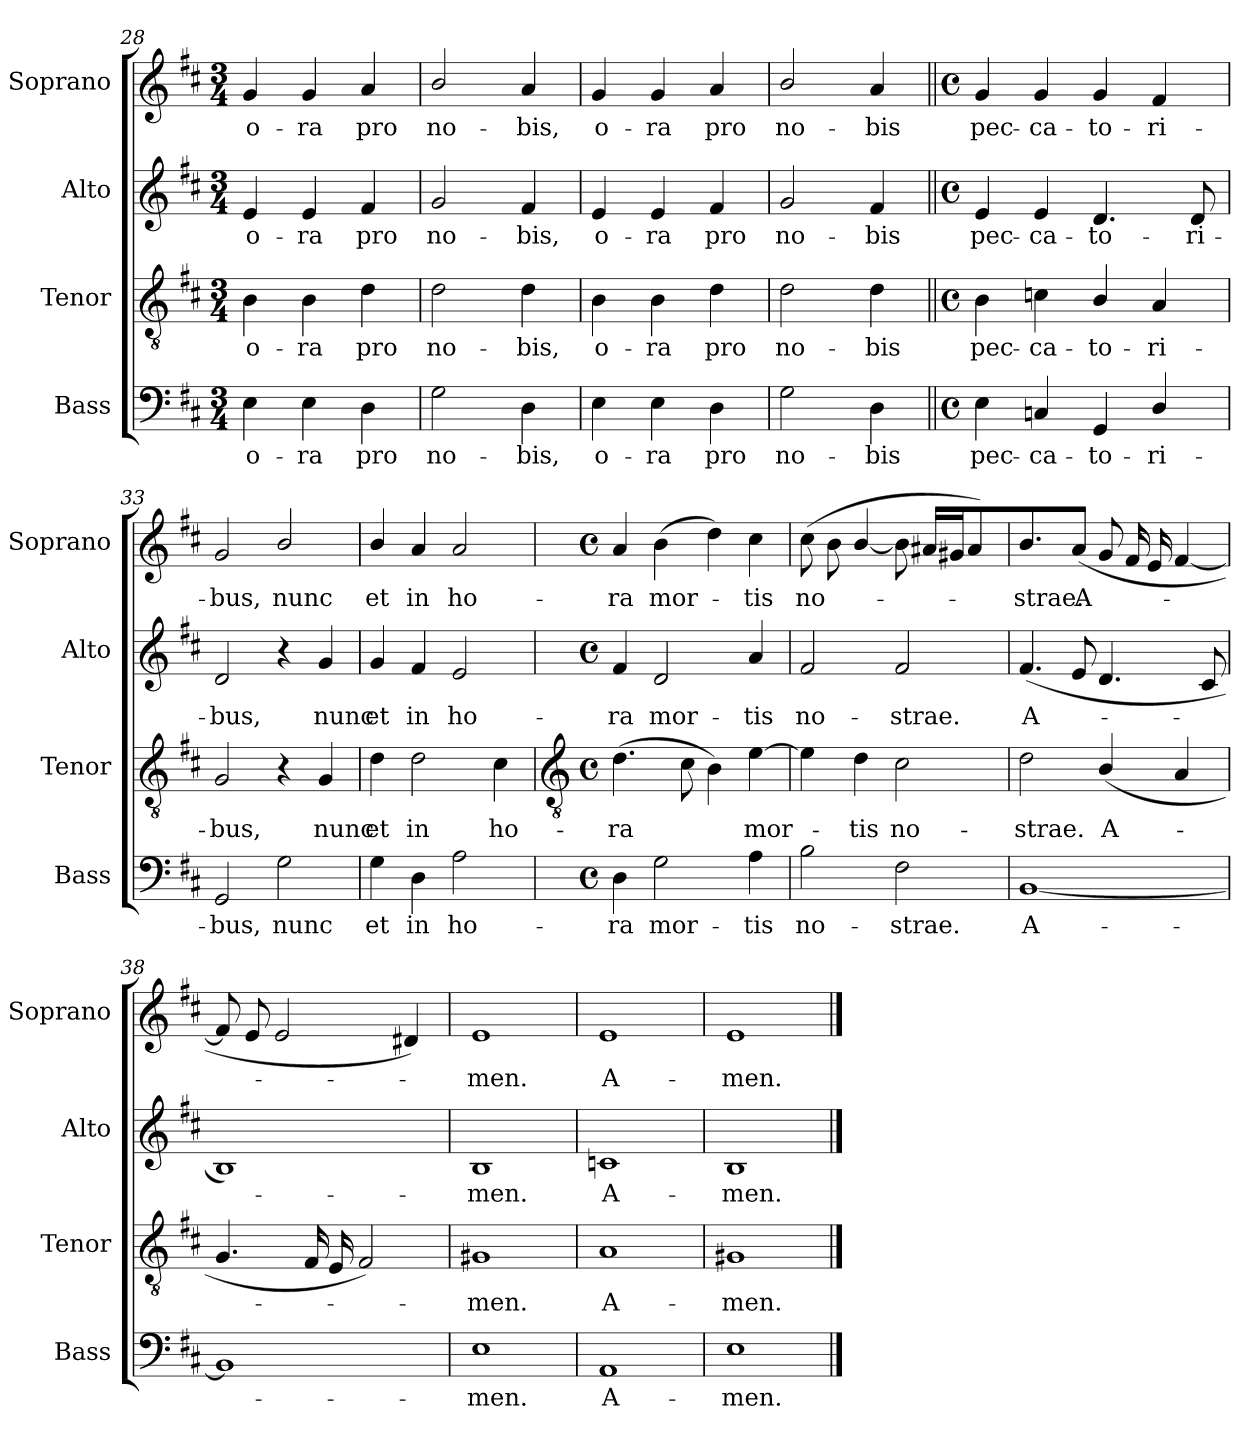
**kern	**text	**kern	**text	**kern	**text	**kern	**text
*part4	*part4	*part3	*part3	*part2	*part2	*part1	*part1
*staff4	*staff4	*staff3	*staff3	*staff2	*staff2	*staff1	*staff1
*I"Bass	*	*I"Tenor	*	*I"Alto	*	*I"Soprano	*
*I'Bass	*	*I'Tenor	*	*I'Alto	*	*I'Soprano	*
*clefF4	*	*clefGv2	*	*clefG2	*	*clefG2	*
*k[f#c#]	*	*k[f#c#]	*	*k[f#c#]	*	*k[f#c#]	*
*D:	*	*D:	*	*D:	*	*D:	*
*M3/4	*	*M3/4	*	*M3/4	*	*M3/4	*
=28	=28	=28	=28	=28	=28	=28	=28
!	!LO:LY:b	!	!LO:LY:b	!	!LO:LY:b	!	!LO:LY:b
4E	o-	4B	o-	4e	o-	4g	o-
!	!LO:LY:b	!	!LO:LY:b	!	!LO:LY:b	!	!LO:LY:b
4E	-ra	4B	-ra	4e	-ra	4g	-ra
!	!LO:LY:b	!	!LO:LY:b	!	!LO:LY:b	!	!LO:LY:b
4D	pro	4d	pro	4f#	pro	4a	pro
=29	=29	=29	=29	=29	=29	=29	=29
!	!LO:LY:b	!	!LO:LY:b	!	!LO:LY:b	!	!LO:LY:b
2G	no-	2d	no-	2g	no-	2b/	no-
!	!LO:LY:b	!	!LO:LY:b	!	!LO:LY:b	!	!LO:LY:b
4D	-bis,	4d	-bis,	4f#	-bis,	4a	-bis,
=30	=30	=30	=30	=30	=30	=30	=30
!	!LO:LY:b	!	!LO:LY:b	!	!LO:LY:b	!	!LO:LY:b
4E	o-	4B	o-	4e	o-	4g	o-
!	!LO:LY:b	!	!LO:LY:b	!	!LO:LY:b	!	!LO:LY:b
4E	-ra	4B	-ra	4e	-ra	4g	-ra
!	!LO:LY:b	!	!LO:LY:b	!	!LO:LY:b	!	!LO:LY:b
4D	pro	4d	pro	4f#	pro	4a	pro
=31	=31	=31	=31	=31	=31	=31	=31
!	!LO:LY:b	!	!LO:LY:b	!	!LO:LY:b	!	!LO:LY:b
2G	no-	2d	no-	2g	no-	2b/	no-
!	!LO:LY:b	!	!LO:LY:b	!	!LO:LY:b	!	!LO:LY:b
4D	-bis	4d	-bis	4f#	-bis	4a	-bis
=32||	=32||	=32||	=32||	=32||	=32||	=32||	=32||
*M4/4	*	*M4/4	*	*M4/4	*	*M4/4	*
*met(c)	*	*met(c)	*	*met(c)	*	*met(c)	*
!	!LO:LY:b	!	!LO:LY:b	!	!LO:LY:b	!	!LO:LY:b
4E	pec-	4B	pec-	4e	pec-	4g	pec-
!	!LO:LY:b	!	!LO:LY:b	!	!LO:LY:b	!	!LO:LY:b
4Cn	-ca-	4cn	-ca-	4e	-ca-	4g	-ca-
!	!LO:LY:b	!	!LO:LY:b	!	!LO:LY:b	!	!LO:LY:b
4GG	-to-	4B/	-to-	4.d	-to-	4g	-to-
!	!LO:LY:b	!	!LO:LY:b	!	!	!	!LO:LY:b
4D/	-ri-	4A	-ri-	.	.	4f#	-ri-
!	!	!	!	!	!LO:LY:b	!	!
.	.	.	.	8d	-ri-	.	.
=33	=33	=33	=33	=33	=33	=33	=33
!	!LO:LY:b	!	!LO:LY:b	!	!LO:LY:b	!	!LO:LY:b
2GG	-bus,	2G	-bus,	2d	-bus,	2g	-bus,
!	!LO:LY:b	!	!	!	!	!	!LO:LY:b
2G	nunc	4r	.	4r	.	2b/	nunc
!	!	!	!LO:LY:b	!	!LO:LY:b	!	!
.	.	4G	nunc	4g	nunc	.	.
=34	=34	=34	=34	=34	=34	=34	=34
!	!LO:LY:b	!	!LO:LY:b	!	!LO:LY:b	!	!LO:LY:b
4G	et	4d	et	4g	et	4b/	et
!	!LO:LY:b	!	!LO:LY:b	!	!LO:LY:b	!	!LO:LY:b
4D	in	2d	in	4f#	in	4a	in
!	!LO:LY:b	!	!	!	!LO:LY:b	!	!LO:LY:b
2A	ho-	.	.	2e	ho-	2a	ho-
!	!	!	!LO:LY:b	!	!	!	!
.	.	4c#	ho-	.	.	.	.
!!LO:LB:g=z
=35	=35	=35	=35	=35	=35	=35	=35
*	*	*clefGv2	*	*	*	*	*
*M4/4	*	*M4/4	*	*M4/4	*	*M4/4	*
*met(c)	*	*met(c)	*	*met(c)	*	*met(c)	*
!	!LO:LY:b	!	!LO:LY:b	!	!LO:LY:b	!	!LO:LY:b
4D	-ra	(>4.d	-ra	4f#	-ra	4a	-ra
!	!LO:LY:b	!	!	!	!LO:LY:b	!	!LO:LY:b
2G	mor-	.	.	2d	mor-	(>4b	mor-
.	.	8c#L	.	.	.	.	.
.	.	4B)	.	.	.	4dd)	.
!	!LO:LY:b	!	!LO:LY:b	!	!LO:LY:b	!	!LO:LY:b
4A	-tis	[4e	mor-	4a	-tis	4cc#	tis
=36	=36	=36	=36	=36	=36	=36	=36
!	!LO:LY:b	!	!	!	!LO:LY:b	!	!LO:LY:b
2B	no-	4e]	.	2f#	no-	(<8cc#L	no-
.	.	.	.	.	.	8b	.
!	!	!	!LO:LY:b	!	!	!	!
.	.	4d	tis	.	.	[4b/	.
!	!LO:LY:b	!	!LO:LY:b	!	!LO:LY:b	!	!
2F#	-strae.	2c#	no-	2f#	-strae.	8b]	.
.	.	.	.	.	.	16a#XL	.
.	.	.	.	.	.	16g#X	.
.	.	.	.	.	.	4a#)	.
=37	=37	=37	=37	=37	=37	=37	=37
!	!LO:LY:b	!	!LO:LY:b	!	!LO:LY:b	!	!LO:LY:b
[1BB	A-	2d	-strae.	(<4.f#	A-	4.b/	strae.
!	!	!	!	!	!	!	!LO:LY:b
.	.	.	.	8eL	.	(<8aJ	A-
!	!	!	!LO:LY:b	!	!	!	!
.	.	(<4B/	A-	4.d	.	8gL	.
.	.	.	.	.	.	16f#L	.
.	.	.	.	.	.	16e	.
.	.	4A	.	.	.	[4f#	.
.	.	.	.	8c#	.	.	.
=38	=38	=38	=38	=38	=38	=38	=38
1BB]	.	4.G	.	1B)	.	8f#]	.
.	.	.	.	.	.	8e	.
.	.	.	.	.	.	2e	.
.	.	16F#L	.	.	.	.	.
.	.	16E	.	.	.	.	.
.	.	2F#)	.	.	.	.	.
.	.	.	.	.	.	4d#X)	.
=39	=39	=39	=39	=39	=39	=39	=39
!	!LO:LY:b	!	!LO:LY:b	!	!LO:LY:b	!	!LO:LY:b
1E	men.	1G#X	men.	1B	men.	1e	men.
=40	=40	=40	=40	=40	=40	=40	=40
!	!LO:LY:b	!	!LO:LY:b	!	!LO:LY:b	!	!LO:LY:b
1AA	A-	1A	A-	1cn	A-	1e	A-
=41	=41	=41	=41	=41	=41	=41	=41
!	!LO:LY:b	!	!LO:LY:b	!	!LO:LY:b	!	!LO:LY:b
1E	-men.	1G#X	-men.	1B	-men.	1e	-men.
==	==	==	==	==	==	==	==
*-	*-	*-	*-	*-	*-	*-	*-
